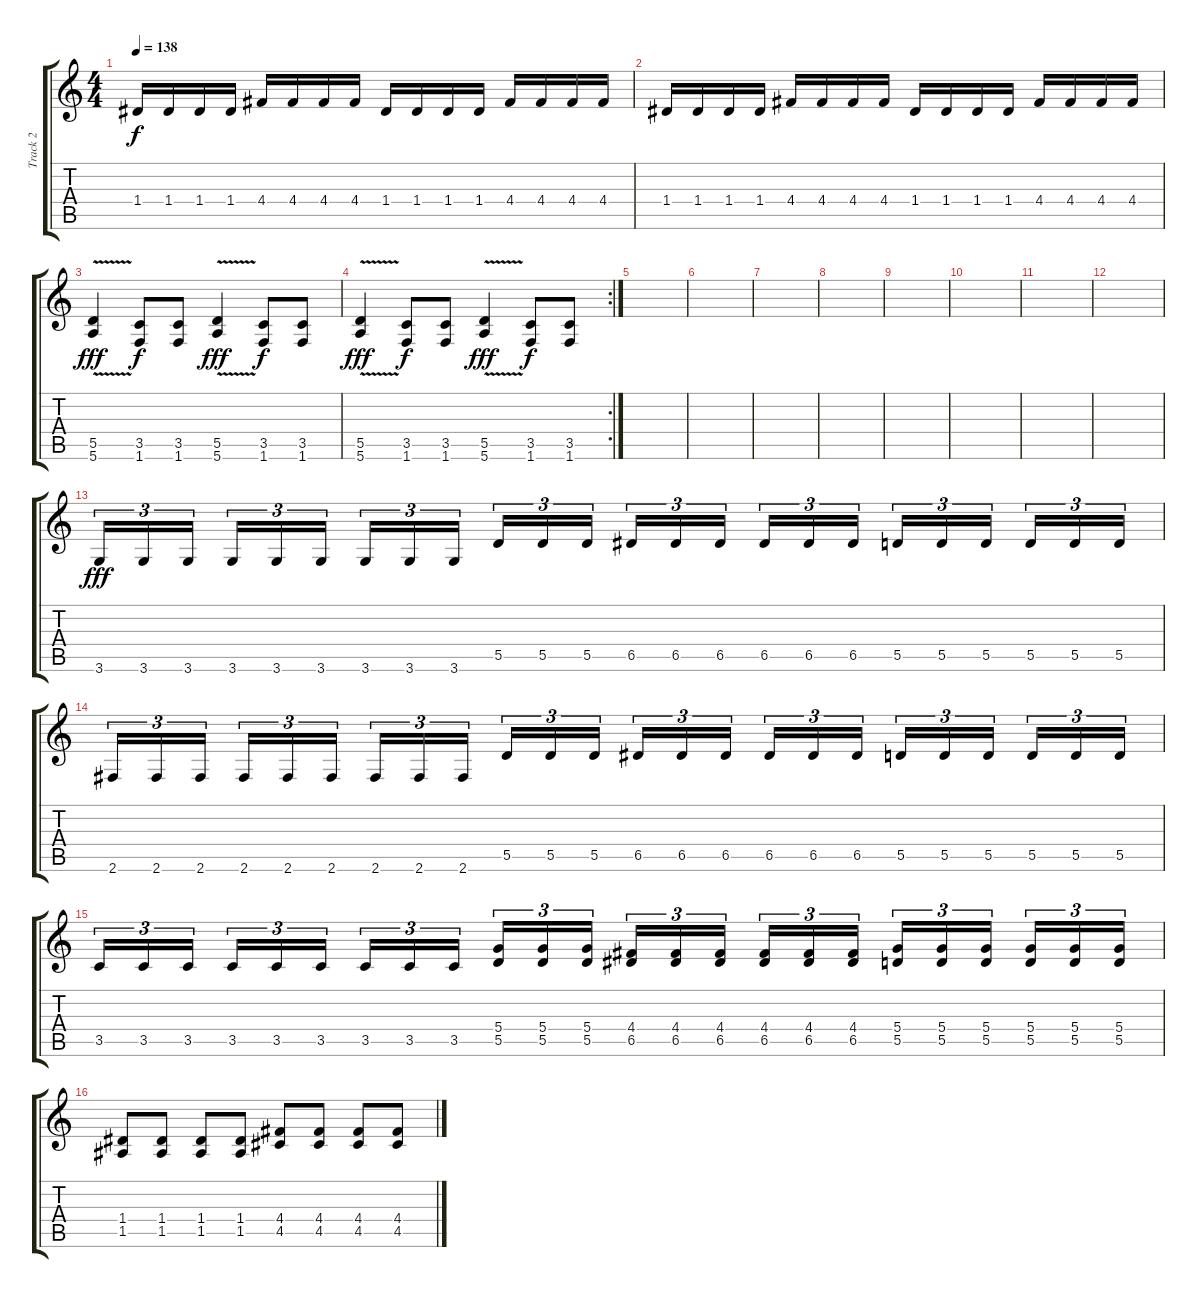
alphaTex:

\track ("Track 2" "Track 2") {instrument distortionguitar}
\staff {score tabs}
\tuning (E4 B3 G3 D3 A2 E2) {hide}
\ts (4 4)
\tempo 138
\clef g2
\ks c
1.4.16{dy f} 1.4.16 1.4.16 1.4.16 4.4.16 4.4.16 4.4.16 4.4.16 1.4.16 1.4.16 1.4.16 1.4.16 4.4.16 4.4.16 4.4.16 4.4.16 |
1.4.16 1.4.16 1.4.16 1.4.16 4.4.16 4.4.16 4.4.16 4.4.16 1.4.16 1.4.16 1.4.16 1.4.16 4.4.16 4.4.16 4.4.16 4.4.16 |
(5.5{v} 5.6).4{dy fff} (3.5 1.6).8{dy f} (3.5 1.6).8 (5.5{v} 5.6).4{dy fff} (3.5 1.6).8{dy f} (3.5 1.6).8 |
\rc 2
(5.5{v} 5.6).4{dy fff} (3.5 1.6).8{dy f} (3.5 1.6).8 (5.5{v} 5.6).4{dy fff} (3.5 1.6).8{dy f} (3.5 1.6).8 |
|
|
|
|
|
|
|
|
3.6.16{tu (3 2) dy fff} 3.6.16{tu (3 2)} 3.6.16{tu (3 2)} 3.6.16{tu (3 2)} 3.6.16{tu (3 2)} 3.6.16{tu (3 2)} 3.6.16{tu (3 2)} 3.6.16{tu (3 2)} 3.6.16{tu (3 2)} 5.5.16{tu (3 2)} 5.5.16{tu (3 2)} 5.5.16{tu (3 2)} 6.5.16{tu (3 2)} 6.5.16{tu (3 2)} 6.5.16{tu (3 2)} 6.5.16{tu (3 2)} 6.5.16{tu (3 2)} 6.5.16{tu (3 2)} 5.5.16{tu (3 2)} 5.5.16{tu (3 2)} 5.5.16{tu (3 2)} 5.5.16{tu (3 2)} 5.5.16{tu (3 2)} 5.5.16{tu (3 2)} |
2.6.16{tu (3 2)} 2.6.16{tu (3 2)} 2.6.16{tu (3 2)} 2.6.16{tu (3 2)} 2.6.16{tu (3 2)} 2.6.16{tu (3 2)} 2.6.16{tu (3 2)} 2.6.16{tu (3 2)} 2.6.16{tu (3 2)} 5.5.16{tu (3 2)} 5.5.16{tu (3 2)} 5.5.16{tu (3 2)} 6.5.16{tu (3 2)} 6.5.16{tu (3 2)} 6.5.16{tu (3 2)} 6.5.16{tu (3 2)} 6.5.16{tu (3 2)} 6.5.16{tu (3 2)} 5.5.16{tu (3 2)} 5.5.16{tu (3 2)} 5.5.16{tu (3 2)} 5.5.16{tu (3 2)} 5.5.16{tu (3 2)} 5.5.16{tu (3 2)} |
3.5.16{tu (3 2)} 3.5.16{tu (3 2)} 3.5.16{tu (3 2)} 3.5.16{tu (3 2)} 3.5.16{tu (3 2)} 3.5.16{tu (3 2)} 3.5.16{tu (3 2)} 3.5.16{tu (3 2)} 3.5.16{tu (3 2)} (5.4 5.5).16{tu (3 2)} (5.4 5.5).16{tu (3 2)} (5.4 5.5).16{tu (3 2)} (4.4 6.5).16{tu (3 2)} (4.4 6.5).16{tu (3 2)} (4.4 6.5).16{tu (3 2)} (4.4 6.5).16{tu (3 2)} (4.4 6.5).16{tu (3 2)} (4.4 6.5).16{tu (3 2)} (5.4 5.5).16{tu (3 2)} (5.4 5.5).16{tu (3 2)} (5.4 5.5).16{tu (3 2)} (5.4 5.5).16{tu (3 2)} (5.4 5.5).16{tu (3 2)} (5.4 5.5).16{tu (3 2)} |
(1.4 1.5).8 (1.4 1.5).8 (1.4 1.5).8 (1.4 1.5).8 (4.4 4.5).8 (4.4 4.5).8 (4.4 4.5).8 (4.4 4.5).8
